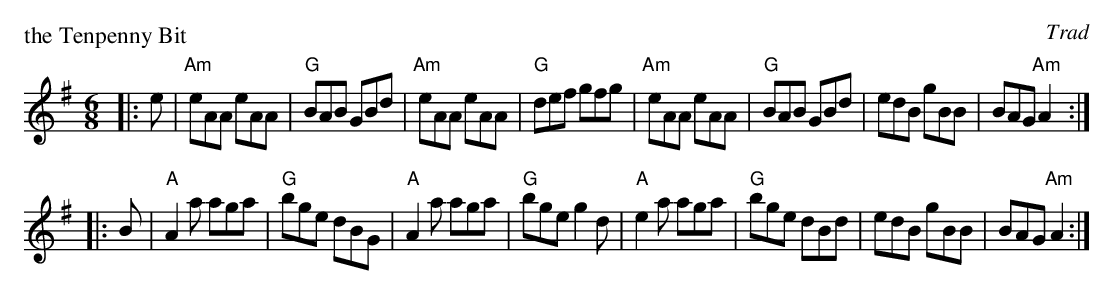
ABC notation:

X:1
P: the Tenpenny Bit
O: Trad
M: 6/8
L: 1/8
K: ADor
|: e \
| "Am"eAA eAA | "G"BAB GBd | "Am"eAA eAA | "G"def gfg \
| "Am"eAA eAA | "G"BAB GBd | edB gBB | BAG "Am"A2 :|
|: B \
| "A"A2a aga | "G"bge dBG | "A"A2a aga | "G"bge g2d \
| "A"e2a aga | "G"bge dBd | edB gBB | BAG "Am"A2 :|
